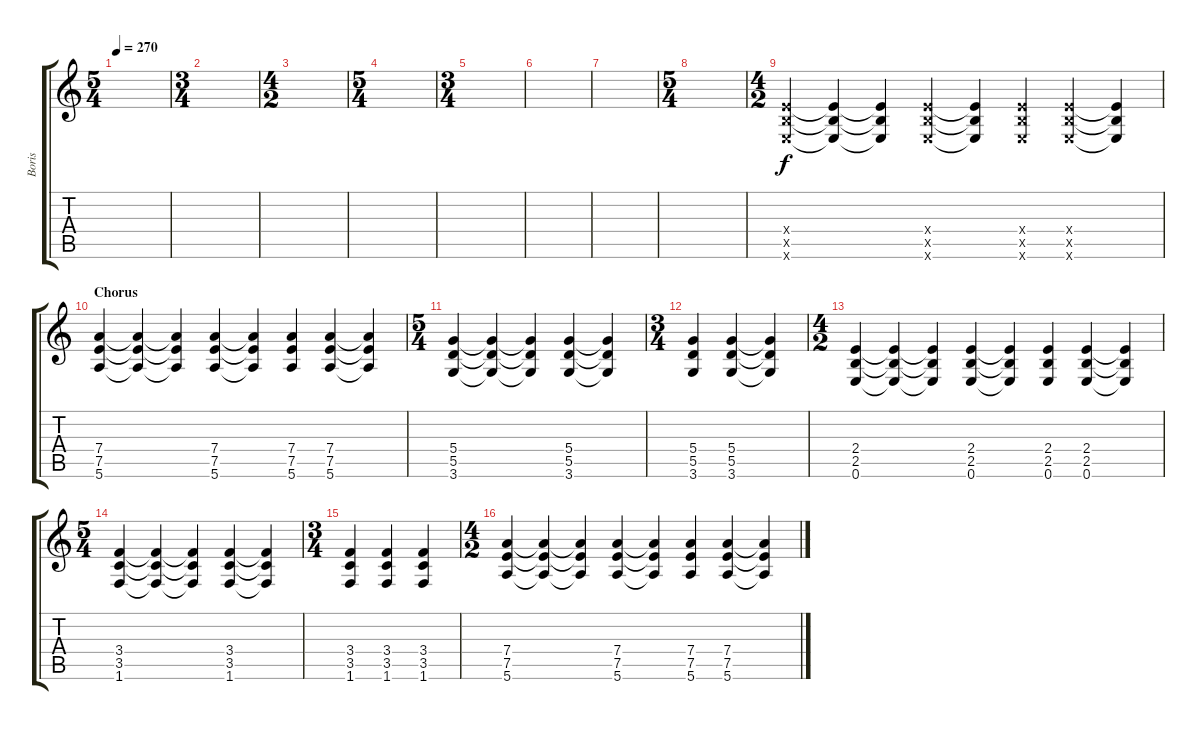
\track ("Boris" "Boris") {instrument distortionguitar}
\staff {score tabs}
\tuning (E4 B3 G3 D3 A2 E2) {hide}
\ts (5 4)
\tempo 270
\clef g2
\ks c
|
\ts (3 4)
|
\ts (4 2)
|
\ts (5 4)
|
\ts (3 4)
|
|
|
\ts (5 4)
|
\ts (4 2)
(2.4{x} 2.5{x} 0.6{x}).4 (2.4{t} 2.5{t} 0.6{t}).4 (2.4{t} 2.5{t} 0.6{t}).4 (2.4{x} 2.5{x} 0.6{x}).4 (2.4{t} 2.5{t} 0.6{t}).4 (2.4{x} 2.5{x} 0.6{x}).4 (2.4{x} 2.5{x} 0.6{x}).4 (2.4{t} 2.5{t} 0.6{t}).4 |
\section ("" "Chorus")
(7.4 7.5 5.6).4 (7.4{t} 7.5{t} 5.6{t}).4 (7.4{t} 7.5{t} 5.6{t}).4 (7.4 7.5 5.6).4 (7.4{t} 7.5{t} 5.6{t}).4 (7.4 7.5 5.6).4 (7.4 7.5 5.6).4 (7.4{t} 7.5{t} 5.6{t}).4 |
\ts (5 4)
(5.4 5.5 3.6).4 (5.4{t} 5.5{t} 3.6{t}).4 (5.4{t} 5.5{t} 3.6{t}).4 (5.4 5.5 3.6).4 (5.4{t} 5.5{t} 3.6{t}).4 |
\ts (3 4)
(5.4 5.5 3.6).4 (5.4 5.5 3.6).4 (5.4{t} 5.5{t} 3.6{t}).4 |
\ts (4 2)
(2.4 2.5 0.6).4 (2.4{t} 2.5{t} 0.6{t}).4 (2.4{t} 2.5{t} 0.6{t}).4 (2.4 2.5 0.6).4 (2.4{t} 2.5{t} 0.6{t}).4 (2.4 2.5 0.6).4 (2.4 2.5 0.6).4 (2.4{t} 2.5{t} 0.6{t}).4 |
\ts (5 4)
(3.4 3.5 1.6).4 (3.4{t} 3.5{t} 1.6{t}).4 (3.4{t} 3.5{t} 1.6{t}).4 (3.4 3.5 1.6).4 (3.4{t} 3.5{t} 1.6{t}).4 |
\ts (3 4)
(3.4 3.5 1.6).4 (3.4 3.5 1.6).4 (3.4 3.5 1.6).4 |
\ts (4 2)
(7.4 7.5 5.6).4 (7.4{t} 7.5{t} 5.6{t}).4 (7.4{t} 7.5{t} 5.6{t}).4 (7.4 7.5 5.6).4 (7.4{t} 7.5{t} 5.6{t}).4 (7.4 7.5 5.6).4 (7.4 7.5 5.6).4 (7.4{t} 7.5{t} 5.6{t}).4
